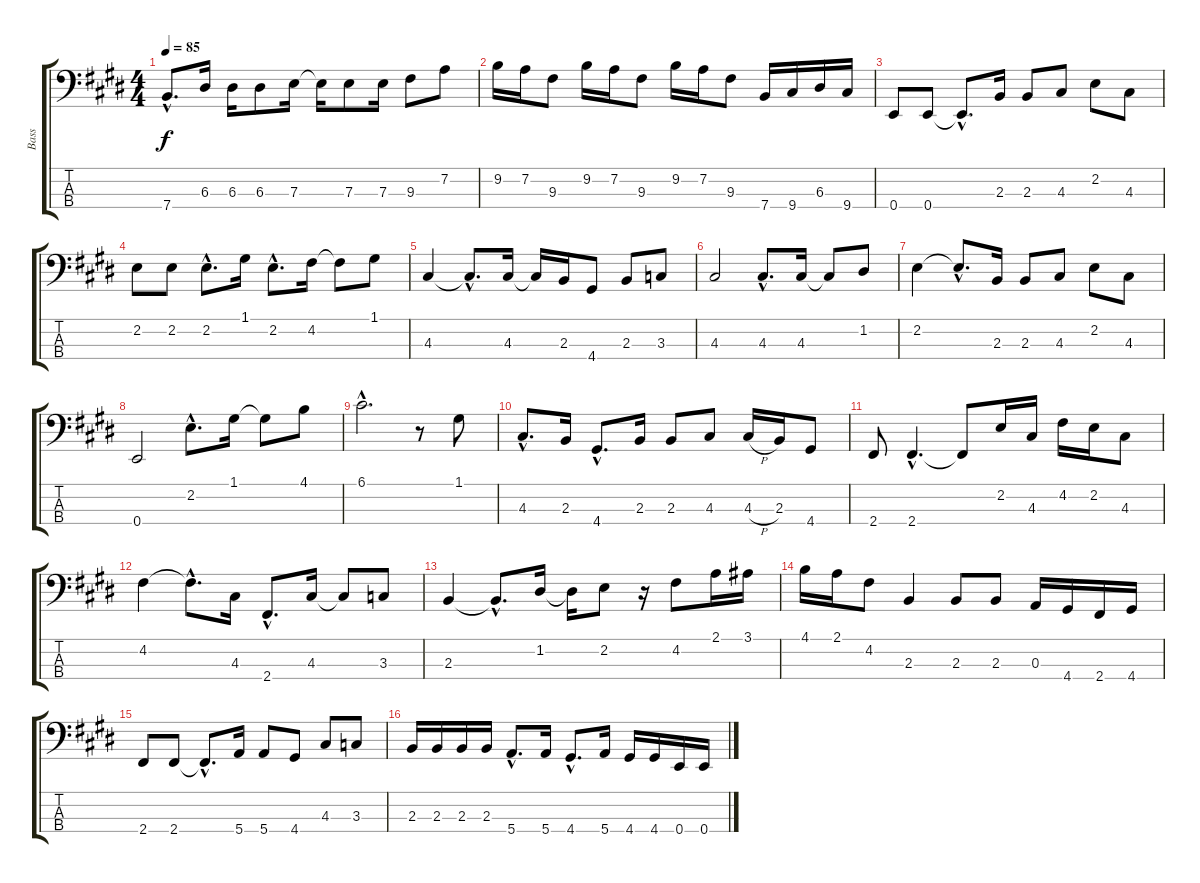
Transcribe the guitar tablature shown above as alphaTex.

\track ("Bass" "Bass") {instrument fretlessbass}
\staff {score tabs}
\tuning (G2 D2 A1 E1) {hide}
\ts (4 4)
\tempo 85
\clef f4
\ks e
7.4{hac}.8{d dy f} 6.3.16 6.3.16 6.3.8 7.3.16 7.3{t}.16 7.3.8 7.3.16 9.3.8 7.2.8 |
9.2.16 7.2.16 9.3.8 9.2.16 7.2.16 9.3.8 9.2.16 7.2.16 9.3.8 7.4.16 9.4.16 6.3.16 9.4.16 |
0.4.8 0.4.8 0.4{hac t}.8{d} 2.3.16 2.3.8 4.3.8 2.2.8 4.3.8 |
2.2.8 2.2.8 2.2{hac}.8{d} 1.1.16 2.2{hac}.8{d} 4.2.16 4.2{t}.8 1.1.8 |
4.3.4 4.3{hac t}.8{d} 4.3.16 4.3{t}.16 2.3.16 4.4.8 2.3.8 3.3.8 |
4.3.2 4.3{hac}.8{d} 4.3.16 4.3{t}.8 1.2.8 |
2.2.4 2.2{hac t}.8{d} 2.3.16 2.3.8 4.3.8 2.2.8 4.3.8 |
0.4.2 2.2{hac}.8{d} 1.1.16 1.1{t}.8 4.1.8 |
6.1{hac}.2{d} r.8 1.1.8 |
4.3{hac}.8{d} 2.3.16 4.4{hac}.8{d} 2.3.16 2.3.8 4.3.8 4.3{h}.16 2.3.16 4.4.8 |
2.4.8 2.4{hac}.4{d} 2.4{t}.8 2.2.16 4.3.16 4.2.16 2.2.16 4.3.8 |
4.2.4 4.2{hac t}.8{d} 4.3.16 2.4{hac}.8{d} 4.3.16 4.3{t}.8 3.3.8 |
2.3.4 2.3{hac t}.8{d} 1.2.16 1.2{t}.16 2.2.8 r.16 4.2.8 2.1.16 3.1.16 |
4.1.16 2.1.16 4.2.8 2.3.4 2.3.8 2.3.8 0.3.16 4.4.16 2.4.16 4.4.16 |
2.4.8 2.4.8 2.4{hac t}.8{d} 5.4.16 5.4.8 4.4.8 4.3.8 3.3.8 |
2.3.16 2.3.16 2.3.16 2.3.16 5.4{hac}.8{d} 5.4.16 4.4{hac}.8{d} 5.4.16 4.4.16 4.4.16 0.4.16 0.4.16
